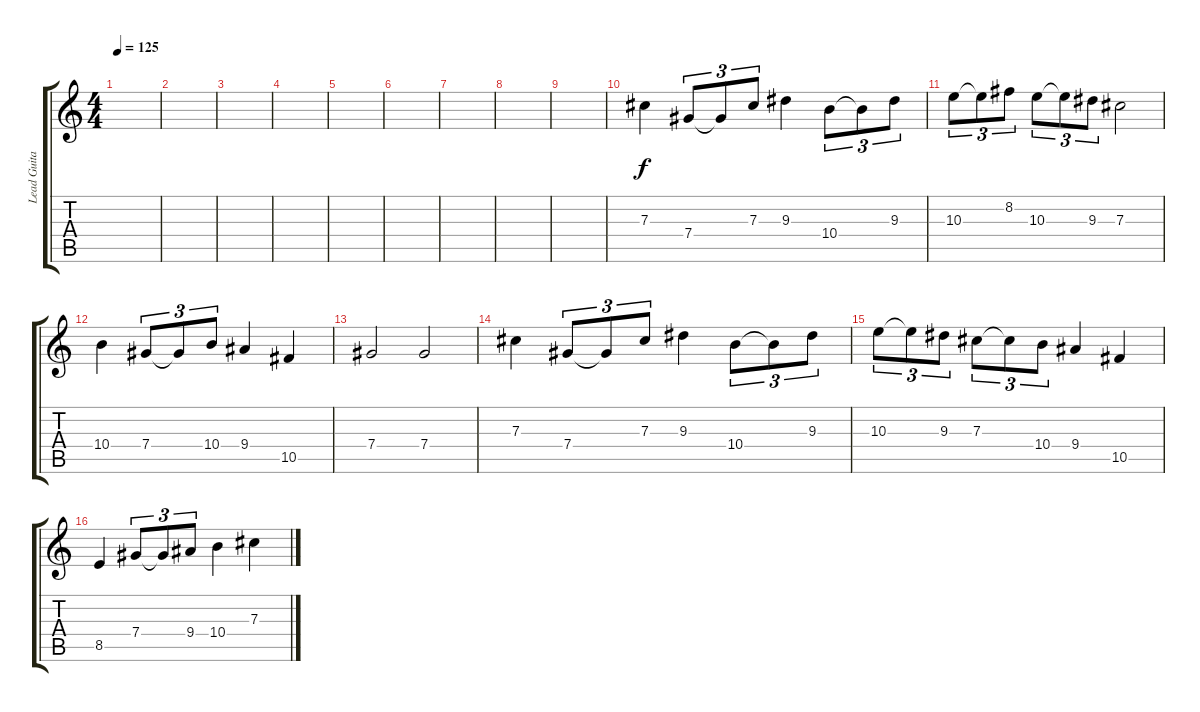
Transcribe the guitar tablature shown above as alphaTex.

\track ("Lead Guitar" "Lead Guita") {instrument distortionguitar}
\staff {score tabs}
\tuning (Eb4 Bb3 Gb3 Db3 Ab2 Eb2) {hide}
\ts (4 4)
\tempo 125
\clef g2
\ks c
|
|
|
|
|
|
|
|
|
7.3.4 7.4.8{tu (3 2)} 7.4{t}.8{tu (3 2)} 7.3.8{tu (3 2)} 9.3.4 10.4.8{tu (3 2)} 10.4{t}.8{tu (3 2)} 9.3.8{tu (3 2)} |
10.3.8{tu (3 2)} 10.3{t}.8{tu (3 2)} 8.2.8{tu (3 2)} 10.3.8{tu (3 2)} 10.3{t}.8{tu (3 2)} 9.3.8{tu (3 2)} 7.3.2 |
10.4.4 7.4.8{tu (3 2)} 7.4{t}.8{tu (3 2)} 10.4.8{tu (3 2)} 9.4.4 10.5.4 |
7.4.2 7.4.2 |
7.3.4 7.4.8{tu (3 2)} 7.4{t}.8{tu (3 2)} 7.3.8{tu (3 2)} 9.3.4 10.4.8{tu (3 2)} 10.4{t}.8{tu (3 2)} 9.3.8{tu (3 2)} |
10.3.8{tu (3 2)} 10.3{t}.8{tu (3 2)} 9.3.8{tu (3 2)} 7.3.8{tu (3 2)} 7.3{t}.8{tu (3 2)} 10.4.8{tu (3 2)} 9.4.4 10.5.4 |
8.5.4 7.4.8{tu (3 2)} 7.4{t}.8{tu (3 2)} 9.4.8{tu (3 2)} 10.4.4 7.3.4
